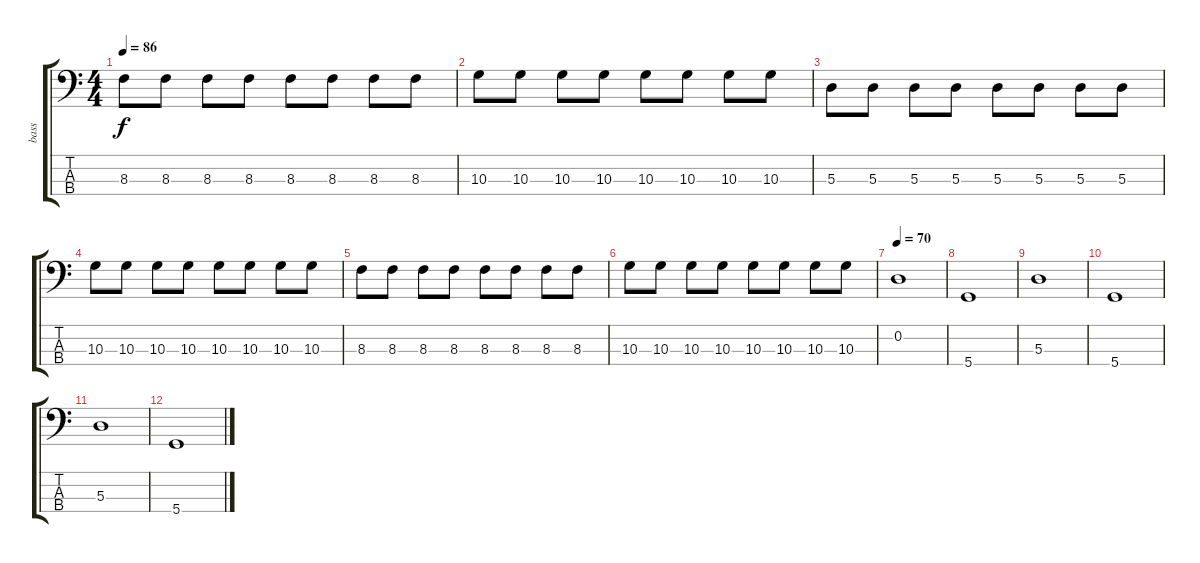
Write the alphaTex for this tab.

\track ("bass " "bass ") {instrument electricguitarjazz}
\staff {score tabs}
\tuning (G2 D2 A1 D1) {hide}
\ts (4 4)
\tempo 86
\clef f4
\ks c
8.3.8{dy f} 8.3.8 8.3.8 8.3.8 8.3.8 8.3.8 8.3.8 8.3.8 |
10.3.8 10.3.8 10.3.8 10.3.8 10.3.8 10.3.8 10.3.8 10.3.8 |
5.3.8 5.3.8 5.3.8 5.3.8 5.3.8 5.3.8 5.3.8 5.3.8 |
10.3.8 10.3.8 10.3.8 10.3.8 10.3.8 10.3.8 10.3.8 10.3.8 |
8.3.8 8.3.8 8.3.8 8.3.8 8.3.8 8.3.8 8.3.8 8.3.8 |
10.3.8 10.3.8 10.3.8 10.3.8 10.3.8 10.3.8 10.3.8 10.3.8 |
\tempo 70
0.2.1 |
5.4.1 |
5.3.1 |
5.4.1 |
5.3.1 |
5.4.1
